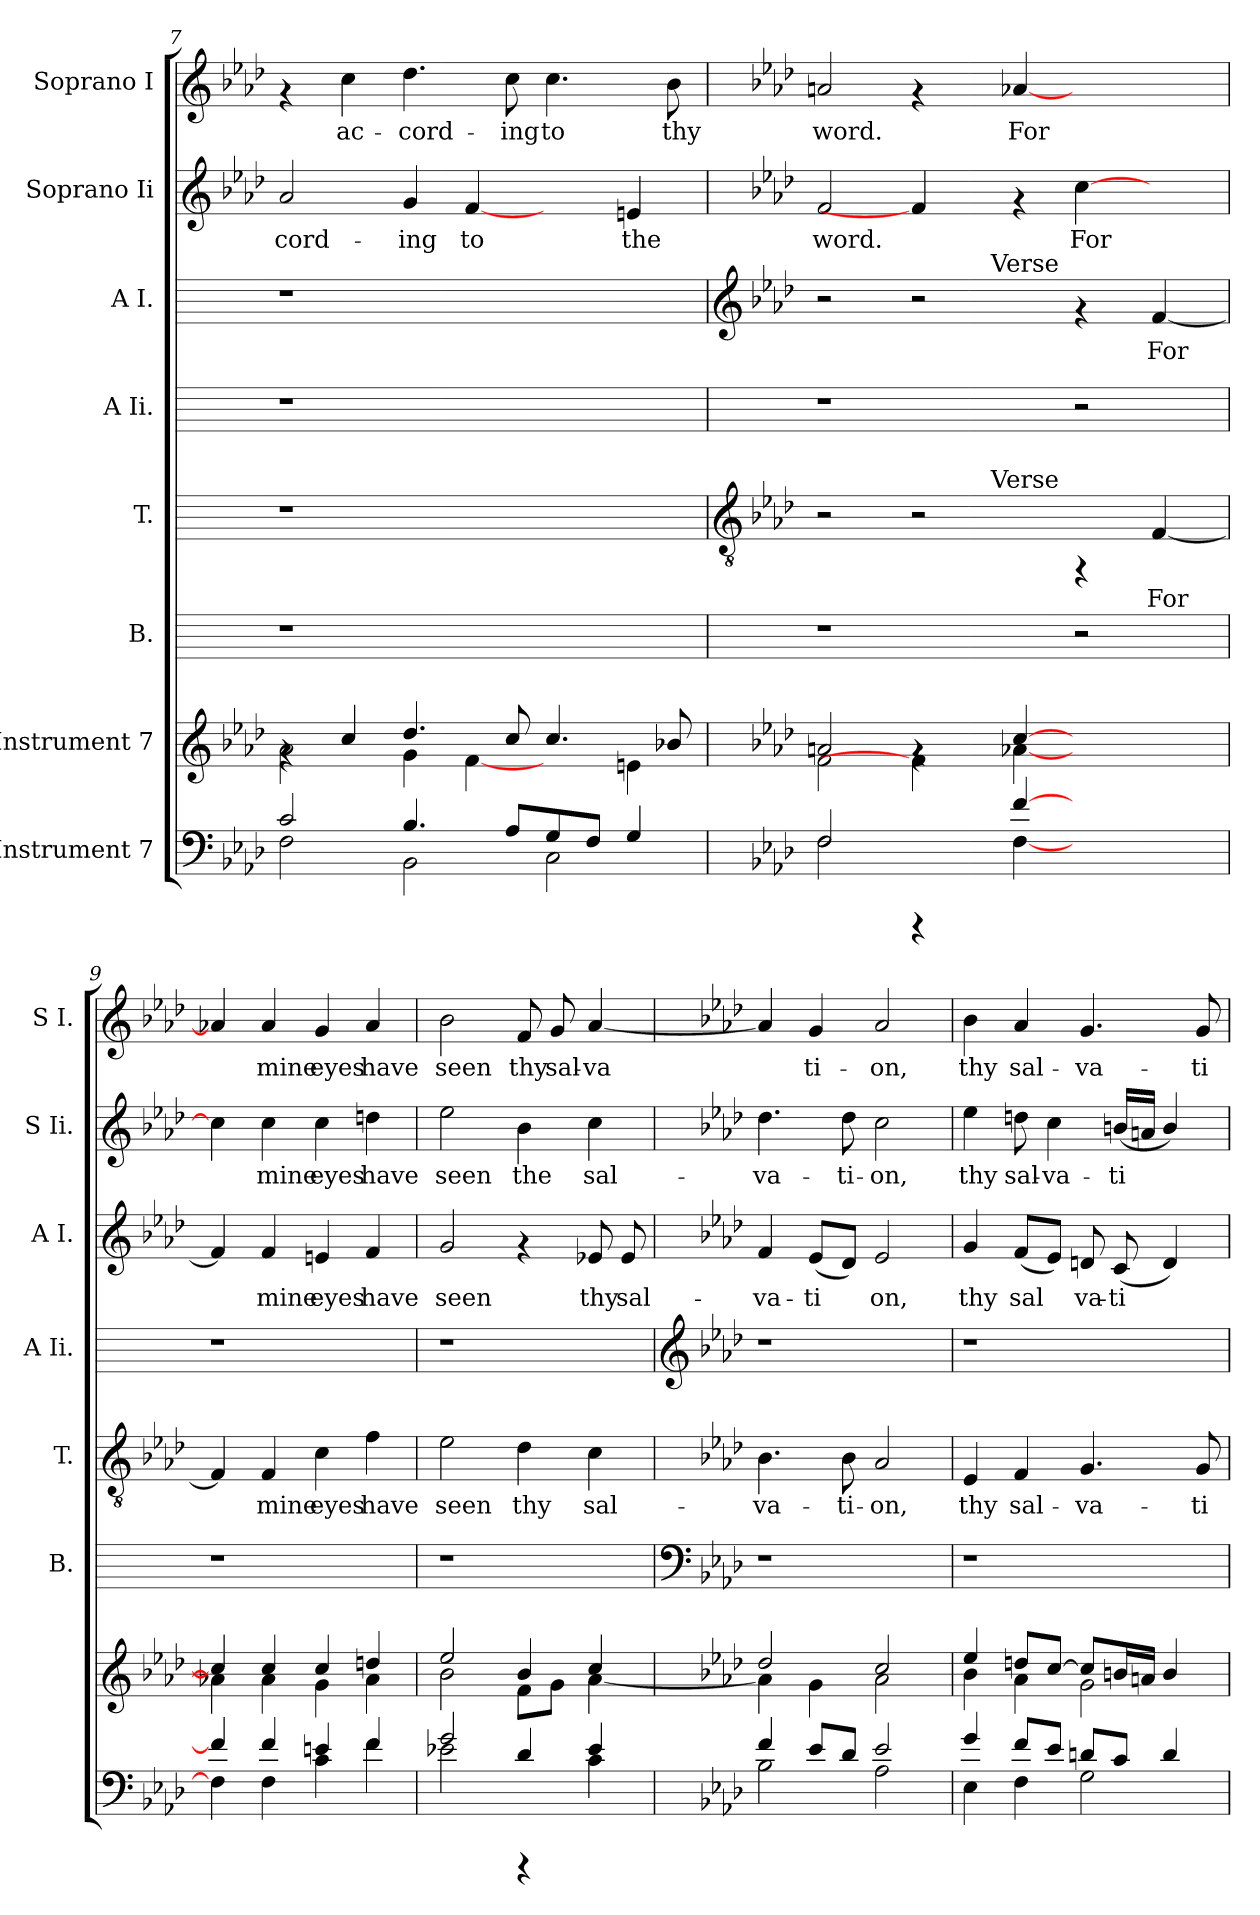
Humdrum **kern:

**kern	**kern	**kern	**kern	**text	**kern	**kern	**text	**kern	**text	**kern	**text
*part8	*part7	*part6	*part5	*part5	*part4	*part3	*part3	*part2	*part2	*part1	*part1
*staff8	*staff7	*staff6	*staff5	*staff5	*staff4	*staff3	*staff3	*staff2	*staff2	*staff1	*staff1
*I"Instrument 7	*I"Instrument 7	*I"B.	*I"T.	*	*I"A Ii.	*I"A I.	*	*I"Soprano Ii	*	*I"Soprano I	*
*	*	*I'B.	*I'T.	*	*I'A Ii.	*I'A I.	*	*I'S Ii.	*	*I'S I.	*
*clefF4	*clefG2	*	*	*	*	*	*	*clefG2	*	*clefG2	*
*k[b-e-a-d-]	*k[b-e-a-d-]	*k[]	*k[]	*	*k[]	*k[]	*	*k[b-e-a-d-]	*	*k[b-e-a-d-]	*
*A-:	*A-:	*C:	*C:	*	*C:	*C:	*	*A-:	*	*A-:	*
=7	=7	=7	=7	=7	=7	=7	=7	=7	=7	=7	=7
*^	*^	*	*	*	*	*	*	*	*	*	*
!	!	!	!	!	!	!	!	!	!	!	!LO:LY:b:cj	!	!
2c/	2F\	4rg	2a-\	1r	1r	.	1r	1r	.	2a-/	-cord-	4rf	.
!	!	!	!	!	!	!	!	!	!	!	!	!	!LO:LY:b
.	.	4cc/	.	.	.	.	.	.	.	.	.	4cc\	ac-
!	!	!	!	!	!	!	!	!	!	!	!LO:LY:b:cj	!	!LO:LY:b
4.B-/	2BB-\	4.dd-/	4g\	.	.	.	.	.	.	4g/	-ing	4.dd-\	-cord-
!	!	!	!	!	!	!	!	!	!	!	!LO:LY:b:cj	!	!
.	.	.	[4f\	.	.	.	.	.	.	[4f/	to	.	.
!	!	!	!	!	!	!	!	!	!	!	!	!	!LO:LY:b
8A-/L	.	8cc/	.	.	.	.	.	.	.	.	.	8cc\	-ing
!	!	!	!	!	!	!	!	!	!	!	!	!	!LO:LY:b
8G/	2C\	4.cc/	4ryy	2ryy	2ryy	.	2ryy	2ryy	.	4ryy	.	4.cc\	to
8F/J	.	.	.	.	.	.	.	.	.	.	.	.	.
!	!	!	!	!	!	!	!	!	!	!	!LO:LY:b:cj	!	!
4G/	.	.	4en\	.	.	.	.	.	.	4en/	the	.	.
!	!	!	!	!	!	!	!	!	!	!	!	!	!LO:LY:b
.	.	8b-X/	.	.	.	.	.	.	.	.	.	8b-\	thy
!!LO:PB:g=z
=8	=8	=8	=8	=8	=8	=8	=8	=8	=8	=8	=8	=8	=8
*	*	*	*	*	*clefGv2	*	*	*clefG2	*	*	*	*	*
*	*	*	*	*	*k[b-e-a-d-]	*	*	*k[b-e-a-d-]	*	*	*	*	*
*	*	*	*	*	*A-:	*	*	*A-:	*	*	*	*	*
!	!	!	!	!	!	!	!	!	!	!	!LO:LY:b:cj	!	!LO:LY:b
*	*	*	*	*	*^	*	*	*^	*	*	*	*	*
2F/	2F\	2an/	2f\	1r	2r	2ryy	.	1r	2r	2ryy	.	2f/	word.	2an/	word.
4rCCC	4ryy	4rf	4f\]	.	2r	8ryy	.	.	2r	8ryy	.	4f/]	.	4rf	.
.	.	.	.	.	.	16ryy	.	.	.	16ryy	.	.	.	.	.
.	.	.	.	.	.	64ryy	.	.	.	64ryy	.	.	.	.	.
!	!	!	!	!	!	!	!	!	!	!LO:TX:a:t=Verse	!	!	!	!	!
!	!	!	!	!	!	!LO:TX:a:t=Verse	!	!	!	!	!	!	!	!	!
.	.	.	.	.	.	2ryy	.	.	.	2ryy	.	.	.	.	.
!	!	!	!	!	!	!	!	!	!	!	!	!	!	!	!LO:LY:b
[>4f/	[<4F\	[>4cc/	[<4a-X\	.	.	.	.	.	.	.	.	4rf	.	[<4a-X/	For
!	!	!	!	!	!	!	!	!	!	!	!	!	!LO:LY:b:cj	!	!
2ryy	2ryy	2ryy	2ryy	2r	4rFF	.	.	2r	4rf	.	.	[>4cc\	For	2ryy	.
.	.	.	.	.	.	4ryy	.	.	.	4ryy	.	.	.	.	.
!	!	!	!	!	!	!	!LO:LY:b	!	!	!	!LO:LY:b	!	!	!	!
.	.	.	.	.	[<4F/	.	For	.	[<4f/	.	For	4ryy	.	.	.
.	.	.	.	.	.	32.ryy	.	.	.	32.ryy	.	.	.	.	.
=9	=9	=9	=9	=9	=9	=9	=9	=9	=9	=9	=9	=9	=9	=9	=9
!	!	!	!	!	!	!	!LO:LY:b	!	!	!	!LO:LY:b	!	!LO:LY:b:cj	!	!LO:LY:b
*	*	*	*	*	*v	*v	*	*	*v	*v	*	*	*	*	*
4f/]	4F\]	4cc/]	4a-X\]	1r	4F/]	.	1r	4f/]	.	4cc\]	.	4a-X/]	.
!	!	!	!	!	!	!LO:LY:b	!	!	!LO:LY:b	!	!LO:LY:b:cj	!	!LO:LY:b
4f/	4F\	4cc/	4a-\	.	4F/	mine	.	4f/	mine	4cc\	mine	4a-/	mine
!	!	!	!	!	!	!LO:LY:b	!	!	!LO:LY:b	!	!LO:LY:b:cj	!	!LO:LY:b
4en/	4c\	4cc/	4g\	.	4c\	eyes	.	4en/	eyes	4cc\	eyes	4g/	eyes
!	!	!	!	!	!	!LO:LY:b	!	!	!LO:LY:b	!	!LO:LY:b:cj	!	!LO:LY:b
4f/	4f\	4ddn/	4a-\	.	4f\	have	.	4f/	have	4ddn\	have	4a-/	have
=10	=10	=10	=10	=10	=10	=10	=10	=10	=10	=10	=10	=10	=10
!	!	!	!	!	!	!LO:LY:b	!	!	!LO:LY:b	!	!LO:LY:b:cj	!	!LO:LY:b
2g/	2e-X\	2ee-/	2b-\	1r	2e-\	seen	1r	2g/	seen	2ee-\	seen	2b-\	seen
!	!	!	!	!	!	!LO:LY:b	!	!	!	!	!LO:LY:b:cj	!	!LO:LY:b
4d-/	4rCCC	4b-/	8f\L	.	4d-\	thy	.	4rf	.	4b-\	the	8f/	thy
!	!	!	!	!	!	!	!	!	!	!	!	!	!LO:LY:b
.	.	.	8g\J	.	.	.	.	.	.	.	.	8g/	sal-
!	!	!	!	!	!	!LO:LY:b	!	!	!LO:LY:b	!	!LO:LY:b:cj	!	!LO:LY:b
4e-/	4c\	4cc/	[>4a-\	.	4c\	sal-	.	8e-X/	thy	4cc\	sal-	[>4a-/	-va-
!	!	!	!	!	!	!	!	!	!LO:LY:b	!	!	!	!
.	.	.	.	.	.	.	.	8e-/	sal-	.	.	.	.
!!LO:PB:g=z
=11	=11	=11	=11	=11	=11	=11	=11	=11	=11	=11	=11	=11	=11
*	*	*	*	*clefF4	*	*	*clefG2	*	*	*	*	*	*
*	*	*	*	*k[b-e-a-d-]	*	*	*k[b-e-a-d-]	*	*	*	*	*	*
*	*	*	*	*A-:	*	*	*A-:	*	*	*	*	*	*
!	!	!	!	!	!	!LO:LY:b	!	!	!LO:LY:b	!	!LO:LY:b:cj	!	!LO:LY:b
4f/	2B-\	2dd-/	4a-\]	1r	4.B-\	-va-	1r	4f/	-va-	4.dd-\	-va-	4a-/]	--
!	!	!	!	!	!	!	!	!	!LO:LY:b	!	!	!	!LO:LY:b
8e-/L	.	.	4g\	.	.	.	.	(<8e-/L	-ti-	.	.	4g/	-ti-
!	!	!	!	!	!	!LO:LY:b	!	!	!LO:LY:b	!	!LO:LY:b:cj	!	!
8d-/J	.	.	.	.	8B-\	-ti-	.	8d-/J)	--	8dd-\	-ti-	.	.
!	!	!	!	!	!	!LO:LY:b	!	!	!LO:LY:b	!	!LO:LY:b:cj	!	!LO:LY:b
2e-/	2A-\	2cc/	2a-\	.	2A-/	-on,	.	2e-/	-on,	2cc\	-on,	2a-/	-on,
=12	=12	=12	=12	=12	=12	=12	=12	=12	=12	=12	=12	=12	=12
!	!	!	!	!	!	!LO:LY:b	!	!	!LO:LY:b	!	!LO:LY:b:cj	!	!LO:LY:b
4g/	4E-\	4ee-/	4b-\	1r	4E-/	thy	1r	4g/	thy	4ee-\	thy	4b-\	thy
!	!	!	!	!	!	!LO:LY:b	!	!	!LO:LY:b	!	!LO:LY:b:cj	!	!LO:LY:b
8f/L	4F\	8ddn/L	4a-\	.	4F/	sal-	.	(<8f/L	sal-	8ddn\	sal-	4a-/	sal-
!	!	!	!	!	!	!	!	!	!LO:LY:b	!	!LO:LY:b:cj	!	!
8e-/J	.	[>8cc/J	.	.	.	.	.	8e-/J)	--	4cc\	-va-	.	.
!	!	!	!	!	!	!LO:LY:b	!	!	!LO:LY:b	!	!	!	!LO:LY:b
8dn/L	2G\	8cc/L]	2g\	.	4.G/	-va-	.	8dn/	-va-	.	.	4.g/	-va-
!	!	!	!	!	!	!	!	!	!LO:LY:b	!	!LO:LY:b:cj	!	!
8c/J	.	16bn/	.	.	.	.	.	(<8c/	-ti-	(<16bn/L	-ti-	.	.
!	!	!	!	!	!	!	!	!	!	!	!LO:LY:b:cj	!	!
.	.	16an/J	.	.	.	.	.	.	.	16an/J	--	.	.
!	!	!	!	!	!	!	!	!	!LO:LY:b	!	!LO:LY:b:cj	!	!
4d/	.	4b/	.	.	.	.	.	4d/)	--	4b/)	--	.	.
!	!	!	!	!	!	!LO:LY:b	!	!	!	!	!	!	!LO:LY:b
.	.	.	.	.	8G/	-ti-	.	.	.	.	.	8g/	-ti-
*v	*v	*	*	*	*	*	*	*	*	*	*	*	*
*	*v	*v	*	*	*	*	*	*	*	*	*	*
=	=	=	=	=	=	=	=	=	=	=	=
*-	*-	*-	*-	*-	*-	*-	*-	*-	*-	*-	*-
